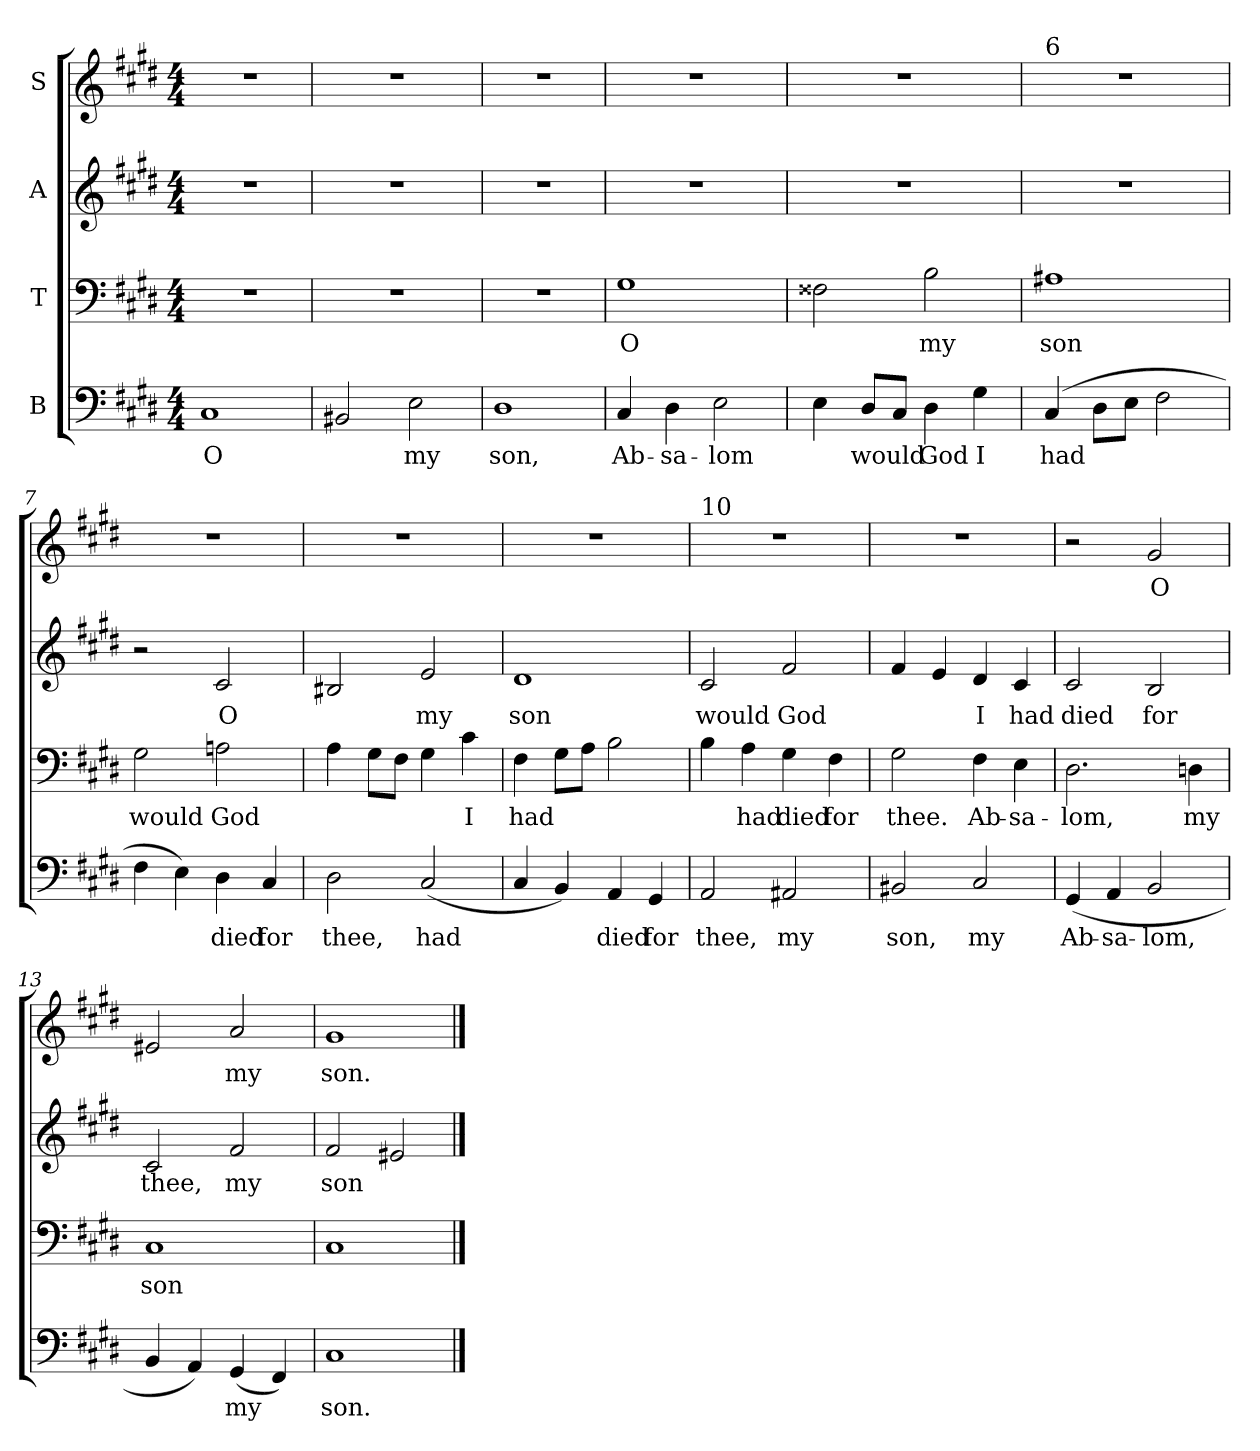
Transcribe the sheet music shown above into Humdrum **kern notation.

**kern	**text	**kern	**text	**kern	**text	**kern	**text
*part4	*part4	*part3	*part3	*part2	*part2	*part1	*part1
*staff4	*staff4	*staff3	*staff3	*staff2	*staff2	*staff1	*staff1
*I"B	*	*I"T	*	*I"A	*	*I"S	*
*clefF4	*	*clefF4	*	*clefG2	*	*clefG2	*
*k[f#c#g#d#]	*	*k[f#c#g#d#]	*	*k[f#c#g#d#]	*	*k[f#c#g#d#]	*
*E:	*	*E:	*	*E:	*	*E:	*
*M4/4	*	*M4/4	*	*M4/4	*	*M4/4	*
=1	=1	=1	=1	=1	=1	=1	=1
1C#	O	1r	.	1r	.	1r	.
=2	=2	=2	=2	=2	=2	=2	=2
2BB#X	.	1r	.	1r	.	1r	.
2E	my	.	.	.	.	.	.
=3	=3	=3	=3	=3	=3	=3	=3
1D#	son,	1r	.	1r	.	1r	.
=4	=4	=4	=4	=4	=4	=4	=4
4C#	Ab-	1G#	O	1r	.	1r	.
4D#	-sa-	.	.	.	.	.	.
2E	-lom	.	.	.	.	.	.
=5	=5	=5	=5	=5	=5	=5	=5
4E	.	2F##X	.	1r	.	1r	.
8D#L	would	.	.	.	.	.	.
8C#J	.	.	.	.	.	.	.
4D#	God	2B	my	.	.	.	.
4G#	I	.	.	.	.	.	.
=6	=6	=6	=6	=6	=6	=6	=6
!	!	!	!	!	!	!LO:TX:a:t=6	!
(4C#	had	1A#X	son	1r	.	1r	.
8D#L	.	.	.	.	.	.	.
8EJ	.	.	.	.	.	.	.
2F#	.	.	.	.	.	.	.
=7	=7	=7	=7	=7	=7	=7	=7
4F#	.	2G#	would	2r	.	1r	.
4E)	.	.	.	.	.	.	.
4D#	died	2An	God	2c#	O	.	.
4C#	for	.	.	.	.	.	.
=8	=8	=8	=8	=8	=8	=8	=8
2D#	thee,	4A	.	2B#X	.	1r	.
.	.	8G#L	.	.	.	.	.
.	.	8F#J	.	.	.	.	.
(2C#	had	4G#	.	2e	my	.	.
.	.	4c#	I	.	.	.	.
=9	=9	=9	=9	=9	=9	=9	=9
4C#	.	4F#	had	1d#	son	1r	.
4BB)	.	8G#L	.	.	.	.	.
.	.	8AJ	.	.	.	.	.
4AA	died	2B	.	.	.	.	.
4GG#	for	.	.	.	.	.	.
=10	=10	=10	=10	=10	=10	=10	=10
!	!	!	!	!	!	!LO:TX:a:t=10	!
2AA	thee,	4B	.	2c#	would	1r	.
.	.	4A	had	.	.	.	.
2AA#X	my	4G#	died	2f#	God	.	.
.	.	4F#	for	.	.	.	.
=11	=11	=11	=11	=11	=11	=11	=11
2BB#X	son,	2G#	thee.	4f#	.	1r	.
.	.	.	.	4e	.	.	.
2C#	my	4F#	Ab-	4d#	I	.	.
.	.	4E	-sa-	4c#	had	.	.
=12	=12	=12	=12	=12	=12	=12	=12
(4GG#	Ab-	2.D#	-lom,	2c#	died	2r	.
4AA	-sa-	.	.	.	.	.	.
2BB	-lom,	.	.	2B	for	2g#	O
.	.	4Dn	my	.	.	.	.
=13	=13	=13	=13	=13	=13	=13	=13
4BB	.	1C#	son	2c#	thee,	2e#X	.
4AA)	.	.	.	.	.	.	.
(4GG#	my	.	.	2f#	my	2a	my
4FF#)	.	.	.	.	.	.	.
=14	=14	=14	=14	=14	=14	=14	=14
1C#	son.	1C#	.	2f#	son	1g#	son.
.	.	.	.	2e#X	.	.	.
==	==	==	==	==	==	==	==
*-	*-	*-	*-	*-	*-	*-	*-
